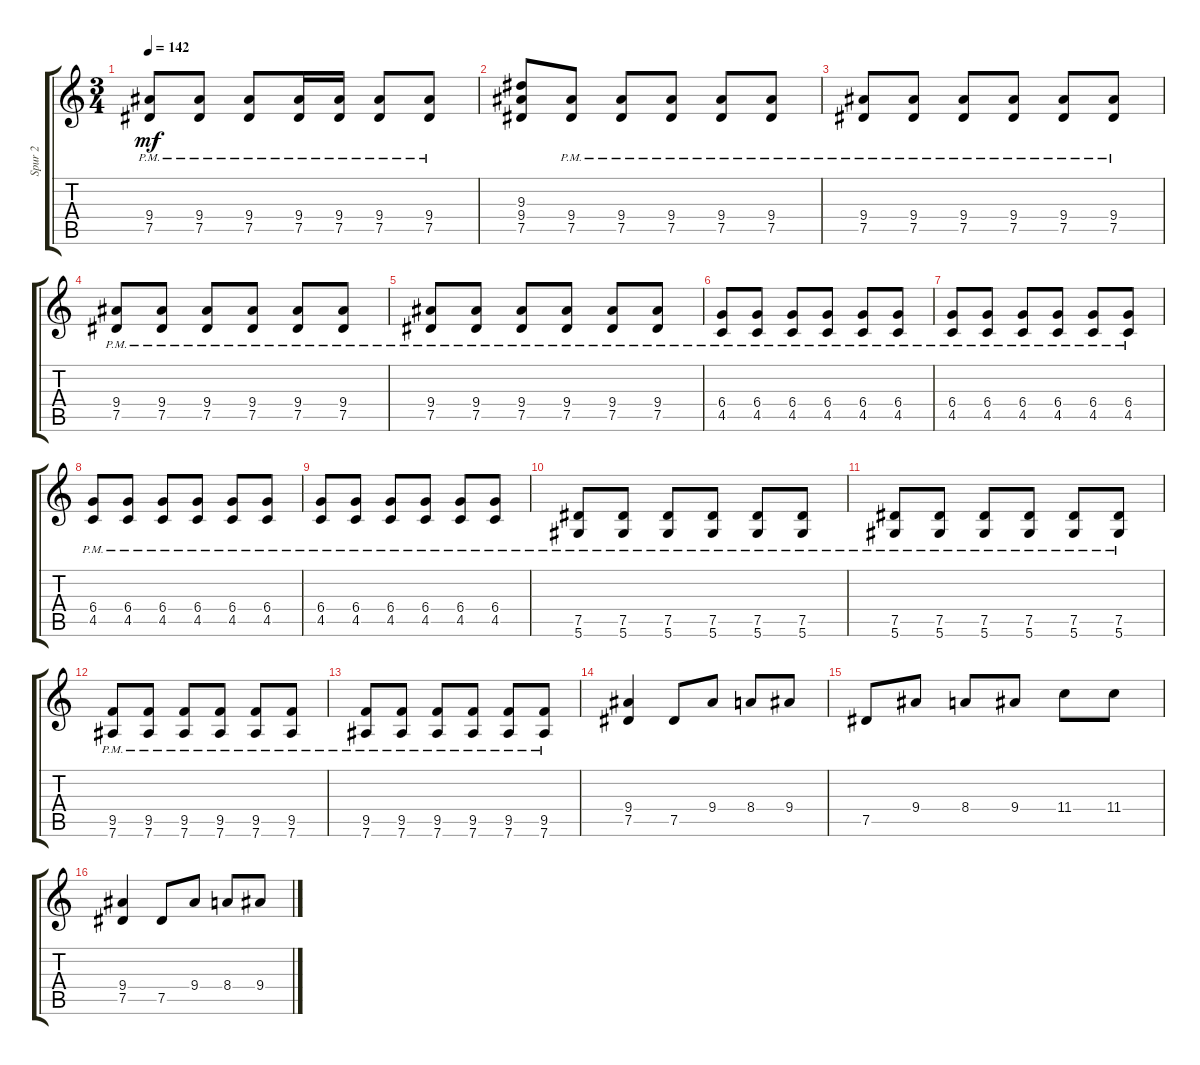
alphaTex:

\track ("Spur 2" "Spur 2") {instrument distortionguitar}
\staff {score tabs}
\tuning (Eb4 Bb3 Gb3 Db3 Ab2 Eb2) {hide}
\ts (3 4)
\tempo 142
\clef g2
\ks c
(9.4{pm} 7.5{pm}).8{dy mf} (9.4{pm} 7.5{pm}).8 (9.4{pm} 7.5{pm}).8 (9.4{pm} 7.5{pm}).16 (9.4{pm} 7.5{pm}).16 (9.4{pm} 7.5{pm}).8 (9.4{pm} 7.5{pm}).8 |
(9.3 9.4 7.5).8 (9.4{pm} 7.5{pm}).8 (9.4{pm} 7.5{pm}).8 (9.4{pm} 7.5{pm}).8 (9.4{pm} 7.5{pm}).8 (9.4{pm} 7.5{pm}).8 |
(9.4{pm} 7.5{pm}).8 (9.4{pm} 7.5{pm}).8 (9.4{pm} 7.5{pm}).8 (9.4{pm} 7.5{pm}).8 (9.4{pm} 7.5{pm}).8 (9.4{pm} 7.5{pm}).8 |
(9.4{pm} 7.5{pm}).8 (9.4{pm} 7.5{pm}).8 (9.4{pm} 7.5{pm}).8 (9.4{pm} 7.5{pm}).8 (9.4{pm} 7.5{pm}).8 (9.4{pm} 7.5{pm}).8 |
(9.4{pm} 7.5{pm}).8 (9.4{pm} 7.5{pm}).8 (9.4{pm} 7.5{pm}).8 (9.4{pm} 7.5{pm}).8 (9.4{pm} 7.5{pm}).8 (9.4{pm} 7.5{pm}).8 |
(6.4{pm} 4.5{pm}).8 (6.4{pm} 4.5{pm}).8 (6.4{pm} 4.5{pm}).8 (6.4{pm} 4.5{pm}).8 (6.4{pm} 4.5{pm}).8 (6.4{pm} 4.5{pm}).8 |
(6.4{pm} 4.5{pm}).8 (6.4{pm} 4.5{pm}).8 (6.4{pm} 4.5{pm}).8 (6.4{pm} 4.5{pm}).8 (6.4{pm} 4.5{pm}).8 (6.4{pm} 4.5{pm}).8 |
(6.4{pm} 4.5{pm}).8 (6.4{pm} 4.5{pm}).8 (6.4{pm} 4.5{pm}).8 (6.4{pm} 4.5{pm}).8 (6.4{pm} 4.5{pm}).8 (6.4{pm} 4.5{pm}).8 |
(6.4{pm} 4.5{pm}).8 (6.4{pm} 4.5{pm}).8 (6.4{pm} 4.5{pm}).8 (6.4{pm} 4.5{pm}).8 (6.4{pm} 4.5{pm}).8 (6.4{pm} 4.5{pm}).8 |
(7.5{pm} 5.6{pm}).8 (7.5{pm} 5.6{pm}).8 (7.5{pm} 5.6{pm}).8 (7.5{pm} 5.6{pm}).8 (7.5{pm} 5.6{pm}).8 (7.5{pm} 5.6{pm}).8 |
(7.5{pm} 5.6{pm}).8 (7.5{pm} 5.6{pm}).8 (7.5{pm} 5.6{pm}).8 (7.5{pm} 5.6{pm}).8 (7.5{pm} 5.6{pm}).8 (7.5{pm} 5.6{pm}).8 |
(9.5{pm} 7.6{pm}).8 (9.5{pm} 7.6{pm}).8 (9.5{pm} 7.6{pm}).8 (9.5{pm} 7.6{pm}).8 (9.5{pm} 7.6{pm}).8 (9.5{pm} 7.6{pm}).8 |
(9.5{pm} 7.6{pm}).8 (9.5{pm} 7.6{pm}).8 (9.5{pm} 7.6{pm}).8 (9.5{pm} 7.6{pm}).8 (9.5{pm} 7.6{pm}).8 (9.5{pm} 7.6{pm}).8 |
(9.4 7.5).4 7.5.8 9.4.8 8.4.8 9.4.8 |
7.5.8 9.4.8 8.4.8 9.4.8 11.4.8 11.4.8 |
(9.4 7.5).4 7.5.8 9.4.8 8.4.8 9.4.8
